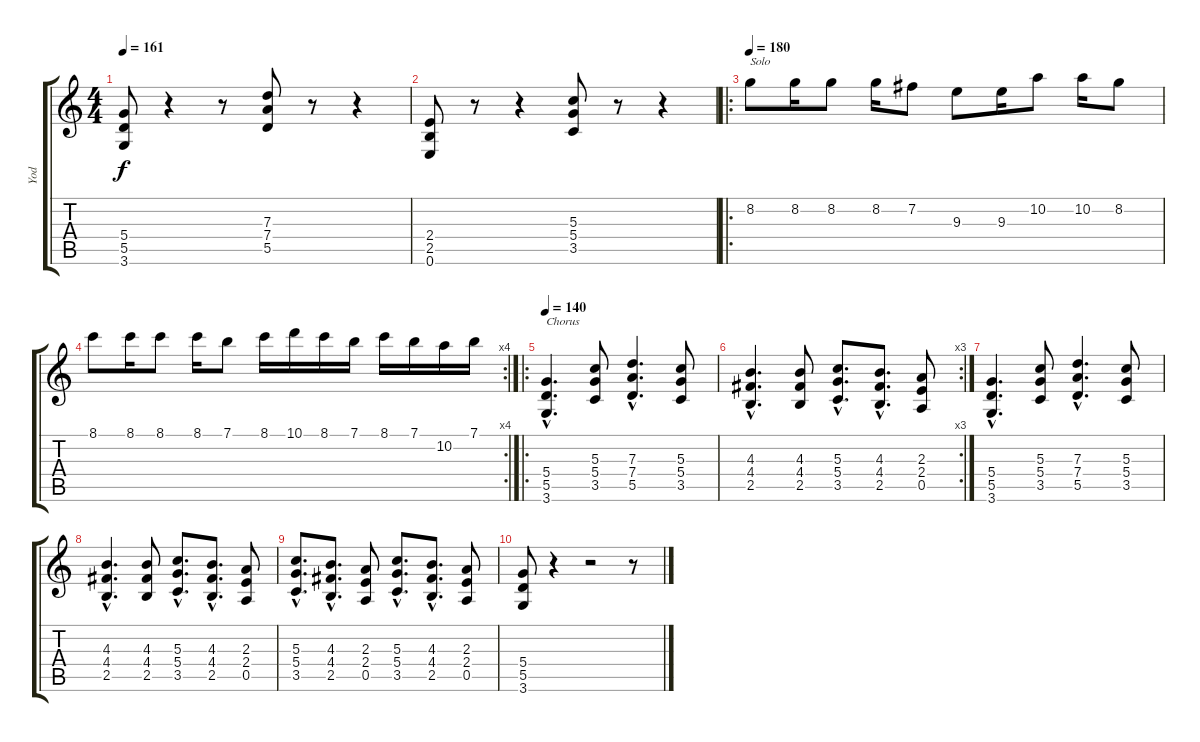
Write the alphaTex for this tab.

\track ("Yod" "Yod") {instrument distortionguitar}
\staff {score tabs}
\tuning (E4 B3 G3 D3 A2 E2) {hide}
\ts (4 4)
\tempo 161
\clef g2
\ks c
(5.4 5.5 3.6).8{dy f} r.4 r.8 (7.3 7.4 5.5).8 r.8 r.4 |
(2.4 2.5 0.6).8 r.8 r.4 (5.3 5.4 3.5).8 r.8 r.4 |
\ro
\tempo 180
8.2.8{txt "Solo"} 8.2.16 8.2.8 8.2.16 7.2.8 9.3.8 9.3.16 10.2.8 10.2.16 8.2.8 |
\rc 4
8.1.8 8.1.16 8.1.8 8.1.16 7.1.8 8.1.16 10.1.16 8.1.16 7.1.16 8.1.16 7.1.16 10.2.16 7.1.16 |
\ro
\tempo 140
(5.4{hac} 5.5{hac} 3.6{hac}).4{d txt "Chorus"} (5.3 5.4 3.5).8 (7.3{hac} 7.4{hac} 5.5{hac}).4{d} (5.3 5.4 3.5).8 |
\rc 3
(4.3{hac} 4.4{hac} 2.5{hac}).4{d} (4.3 4.4 2.5).8 (5.3{hac} 5.4{hac} 3.5{hac}).8{d} (4.3{hac} 4.4{hac} 2.5{hac}).8{d} (2.3 2.4 0.5).8 |
(5.4{hac} 5.5{hac} 3.6{hac}).4{d} (5.3 5.4 3.5).8 (7.3{hac} 7.4{hac} 5.5{hac}).4{d} (5.3 5.4 3.5).8 |
(4.3{hac} 4.4{hac} 2.5{hac}).4{d} (4.3 4.4 2.5).8 (5.3{hac} 5.4{hac} 3.5{hac}).8{d} (4.3{hac} 4.4{hac} 2.5{hac}).8{d} (2.3 2.4 0.5).8 |
(5.3{hac} 5.4{hac} 3.5{hac}).8{d} (4.3{hac} 4.4{hac} 2.5{hac}).8{d} (2.3 2.4 0.5).8 (5.3{hac} 5.4{hac} 3.5{hac}).8{d} (4.3{hac} 4.4{hac} 2.5{hac}).8{d} (2.3 2.4 0.5).8 |
(5.4 5.5 3.6).8 r.4 r.2 r.8
